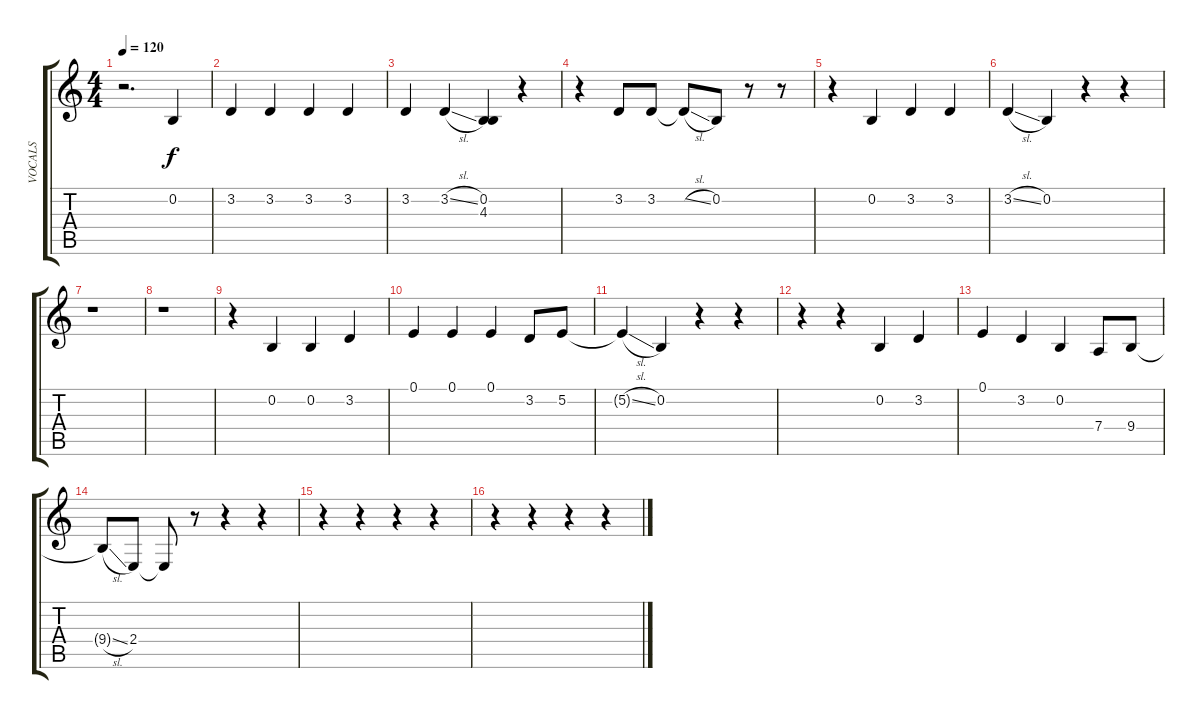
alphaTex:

\track ("VOCALS" "VOCALS") {instrument frenchhorn}
\staff {score tabs}
\tuning (E4 B3 G3 D3 A2 E2) {hide}
\ts (4 4)
\tempo 120
\clef g2
\ks c
r.2{d dy f} 0.2.4 |
3.2.4 3.2.4 3.2.4 3.2.4 |
3.2.4 3.2{sl}.4 (0.2 4.3).4 r.4 |
r.4 3.2.8 3.2.8 3.2{sl t}.8 0.2.8 r.8 r.8 |
r.4 0.2.4 3.2.4 3.2.4 |
3.2{sl}.4 0.2.4 r.4 r.4 |
r.1 |
r.1 |
r.4 0.2.4 0.2.4 3.2.4 |
0.1.4 0.1.4 0.1.4 3.2.8 5.2.8 |
5.2{sl t}.4 0.2.4 r.4 r.4 |
r.4 r.4 0.2.4 3.2.4 |
0.1.4 3.2.4 0.2.4 7.4.8 9.4.8 |
9.4{sl t}.8 2.4.8 2.4{t}.8 r.8 r.4 r.4 |
r.4 r.4 r.4 r.4 |
r.4 r.4 r.4 r.4
